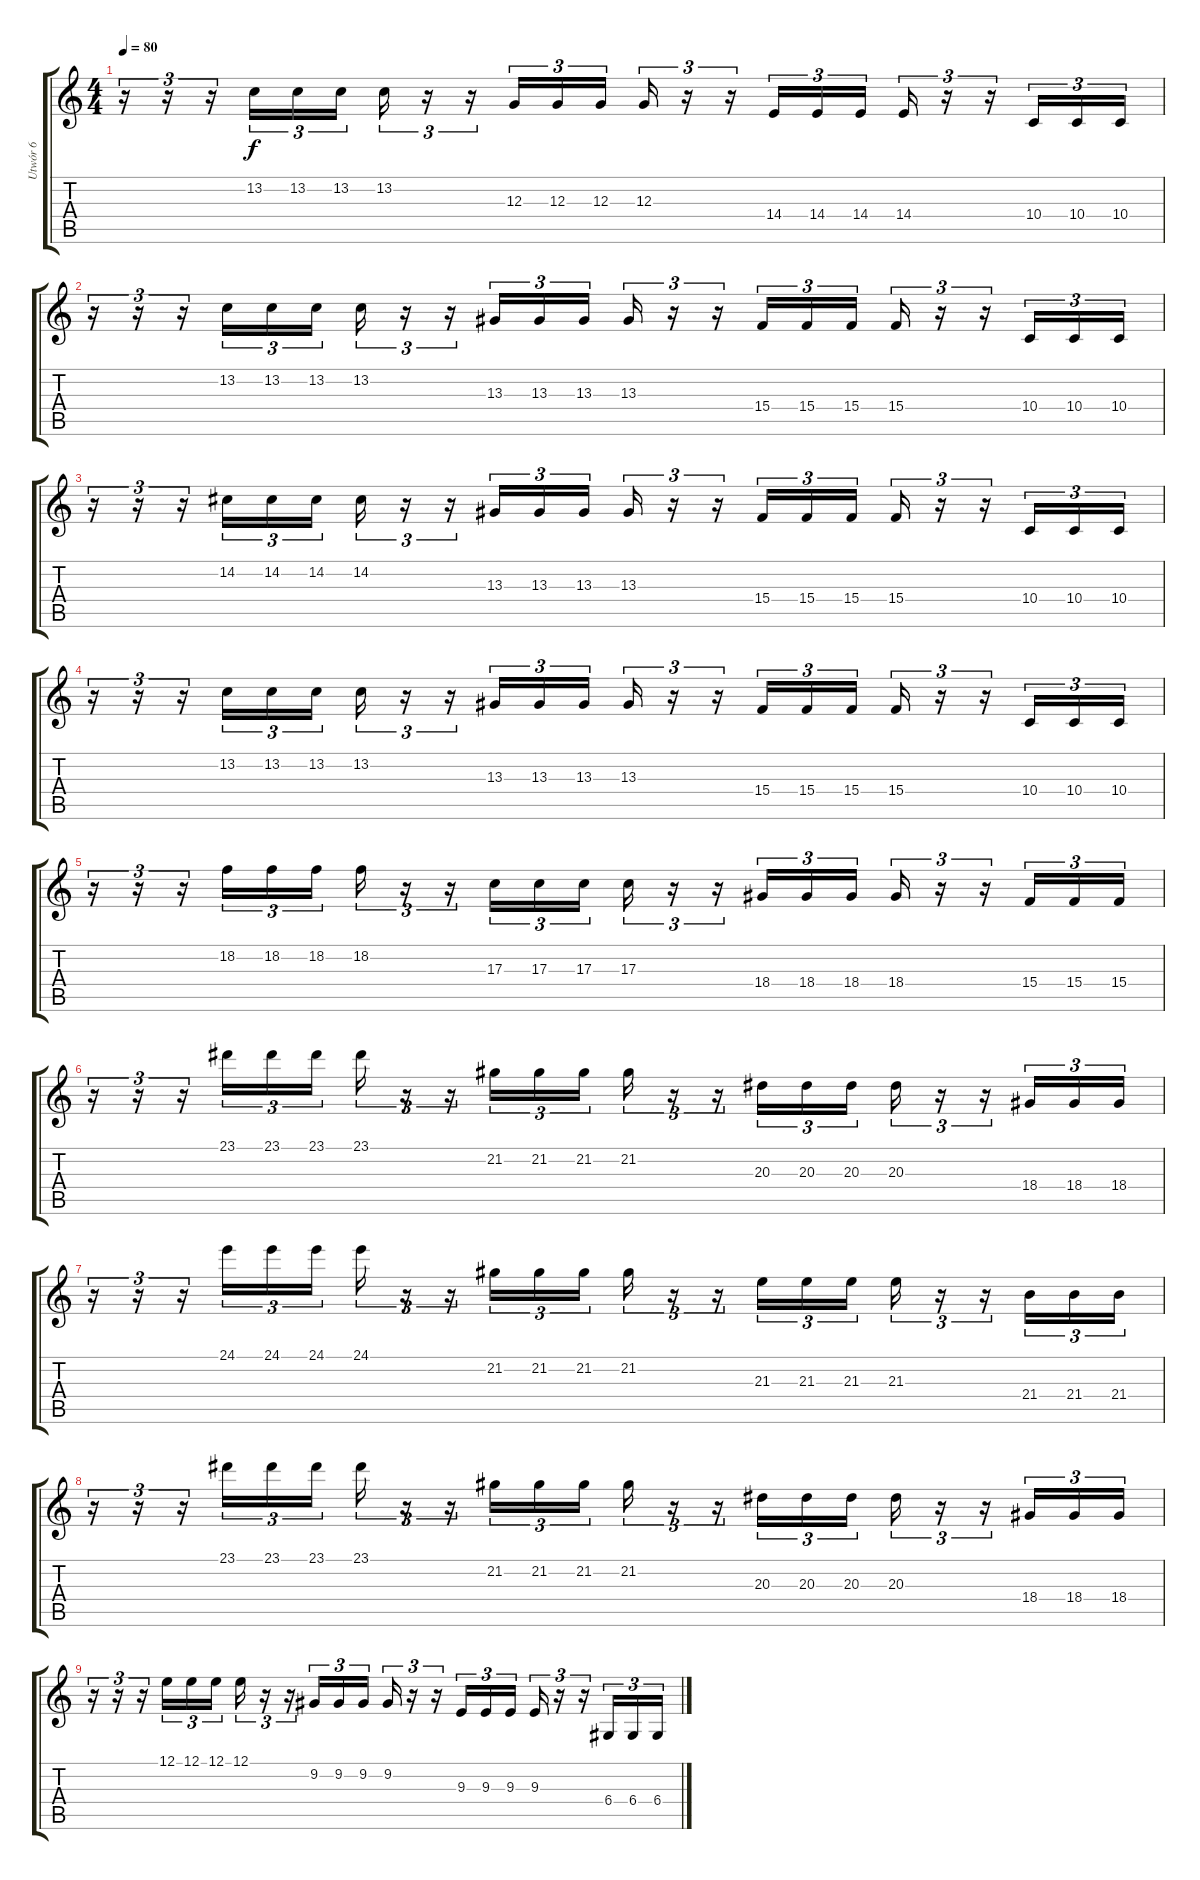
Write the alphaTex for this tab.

\track ("Utwór 6" "Utwór 6") {instrument piccolo}
\staff {score tabs}
\tuning (E4 B3 G3 D3 A2 E2) {hide}
\ts (4 4)
\tempo 80
\clef g2
\ks c
r.16{tu (3 2) dy f} r.16{tu (3 2)} r.16{tu (3 2)} 13.2.16{tu (3 2)} 13.2.16{tu (3 2)} 13.2.16{tu (3 2)} 13.2.16{tu (3 2)} r.16{tu (3 2)} r.16{tu (3 2)} 12.3.16{tu (3 2)} 12.3.16{tu (3 2)} 12.3.16{tu (3 2)} 12.3.16{tu (3 2)} r.16{tu (3 2)} r.16{tu (3 2)} 14.4.16{tu (3 2)} 14.4.16{tu (3 2)} 14.4.16{tu (3 2)} 14.4.16{tu (3 2)} r.16{tu (3 2)} r.16{tu (3 2)} 10.4.16{tu (3 2)} 10.4.16{tu (3 2)} 10.4.16{tu (3 2)} |
r.16{tu (3 2)} r.16{tu (3 2)} r.16{tu (3 2)} 13.2.16{tu (3 2)} 13.2.16{tu (3 2)} 13.2.16{tu (3 2)} 13.2.16{tu (3 2)} r.16{tu (3 2)} r.16{tu (3 2)} 13.3.16{tu (3 2)} 13.3.16{tu (3 2)} 13.3.16{tu (3 2)} 13.3.16{tu (3 2)} r.16{tu (3 2)} r.16{tu (3 2)} 15.4.16{tu (3 2)} 15.4.16{tu (3 2)} 15.4.16{tu (3 2)} 15.4.16{tu (3 2)} r.16{tu (3 2)} r.16{tu (3 2)} 10.4.16{tu (3 2)} 10.4.16{tu (3 2)} 10.4.16{tu (3 2)} |
r.16{tu (3 2)} r.16{tu (3 2)} r.16{tu (3 2)} 14.2.16{tu (3 2)} 14.2.16{tu (3 2)} 14.2.16{tu (3 2)} 14.2.16{tu (3 2)} r.16{tu (3 2)} r.16{tu (3 2)} 13.3.16{tu (3 2)} 13.3.16{tu (3 2)} 13.3.16{tu (3 2)} 13.3.16{tu (3 2)} r.16{tu (3 2)} r.16{tu (3 2)} 15.4.16{tu (3 2)} 15.4.16{tu (3 2)} 15.4.16{tu (3 2)} 15.4.16{tu (3 2)} r.16{tu (3 2)} r.16{tu (3 2)} 10.4.16{tu (3 2)} 10.4.16{tu (3 2)} 10.4.16{tu (3 2)} |
r.16{tu (3 2)} r.16{tu (3 2)} r.16{tu (3 2)} 13.2.16{tu (3 2)} 13.2.16{tu (3 2)} 13.2.16{tu (3 2)} 13.2.16{tu (3 2)} r.16{tu (3 2)} r.16{tu (3 2)} 13.3.16{tu (3 2)} 13.3.16{tu (3 2)} 13.3.16{tu (3 2)} 13.3.16{tu (3 2)} r.16{tu (3 2)} r.16{tu (3 2)} 15.4.16{tu (3 2)} 15.4.16{tu (3 2)} 15.4.16{tu (3 2)} 15.4.16{tu (3 2)} r.16{tu (3 2)} r.16{tu (3 2)} 10.4.16{tu (3 2)} 10.4.16{tu (3 2)} 10.4.16{tu (3 2)} |
r.16{tu (3 2)} r.16{tu (3 2)} r.16{tu (3 2)} 18.2.16{tu (3 2)} 18.2.16{tu (3 2)} 18.2.16{tu (3 2)} 18.2.16{tu (3 2)} r.16{tu (3 2)} r.16{tu (3 2)} 17.3.16{tu (3 2)} 17.3.16{tu (3 2)} 17.3.16{tu (3 2)} 17.3.16{tu (3 2)} r.16{tu (3 2)} r.16{tu (3 2)} 18.4.16{tu (3 2)} 18.4.16{tu (3 2)} 18.4.16{tu (3 2)} 18.4.16{tu (3 2)} r.16{tu (3 2)} r.16{tu (3 2)} 15.4.16{tu (3 2)} 15.4.16{tu (3 2)} 15.4.16{tu (3 2)} |
r.16{tu (3 2)} r.16{tu (3 2)} r.16{tu (3 2)} 23.1.16{tu (3 2)} 23.1.16{tu (3 2)} 23.1.16{tu (3 2)} 23.1.16{tu (3 2)} r.16{tu (3 2)} r.16{tu (3 2)} 21.2.16{tu (3 2)} 21.2.16{tu (3 2)} 21.2.16{tu (3 2)} 21.2.16{tu (3 2)} r.16{tu (3 2)} r.16{tu (3 2)} 20.3.16{tu (3 2)} 20.3.16{tu (3 2)} 20.3.16{tu (3 2)} 20.3.16{tu (3 2)} r.16{tu (3 2)} r.16{tu (3 2)} 18.4.16{tu (3 2)} 18.4.16{tu (3 2)} 18.4.16{tu (3 2)} |
r.16{tu (3 2)} r.16{tu (3 2)} r.16{tu (3 2)} 24.1.16{tu (3 2)} 24.1.16{tu (3 2)} 24.1.16{tu (3 2)} 24.1.16{tu (3 2)} r.16{tu (3 2)} r.16{tu (3 2)} 21.2.16{tu (3 2)} 21.2.16{tu (3 2)} 21.2.16{tu (3 2)} 21.2.16{tu (3 2)} r.16{tu (3 2)} r.16{tu (3 2)} 21.3.16{tu (3 2)} 21.3.16{tu (3 2)} 21.3.16{tu (3 2)} 21.3.16{tu (3 2)} r.16{tu (3 2)} r.16{tu (3 2)} 21.4.16{tu (3 2)} 21.4.16{tu (3 2)} 21.4.16{tu (3 2)} |
r.16{tu (3 2)} r.16{tu (3 2)} r.16{tu (3 2)} 23.1.16{tu (3 2)} 23.1.16{tu (3 2)} 23.1.16{tu (3 2)} 23.1.16{tu (3 2)} r.16{tu (3 2)} r.16{tu (3 2)} 21.2.16{tu (3 2)} 21.2.16{tu (3 2)} 21.2.16{tu (3 2)} 21.2.16{tu (3 2)} r.16{tu (3 2)} r.16{tu (3 2)} 20.3.16{tu (3 2)} 20.3.16{tu (3 2)} 20.3.16{tu (3 2)} 20.3.16{tu (3 2)} r.16{tu (3 2)} r.16{tu (3 2)} 18.4.16{tu (3 2)} 18.4.16{tu (3 2)} 18.4.16{tu (3 2)} |
r.16{tu (3 2)} r.16{tu (3 2)} r.16{tu (3 2)} 12.1.16{tu (3 2)} 12.1.16{tu (3 2)} 12.1.16{tu (3 2)} 12.1.16{tu (3 2)} r.16{tu (3 2)} r.16{tu (3 2)} 9.2.16{tu (3 2)} 9.2.16{tu (3 2)} 9.2.16{tu (3 2)} 9.2.16{tu (3 2)} r.16{tu (3 2)} r.16{tu (3 2)} 9.3.16{tu (3 2)} 9.3.16{tu (3 2)} 9.3.16{tu (3 2)} 9.3.16{tu (3 2)} r.16{tu (3 2)} r.16{tu (3 2)} 6.4.16{tu (3 2)} 6.4.16{tu (3 2)} 6.4.16{tu (3 2)}
